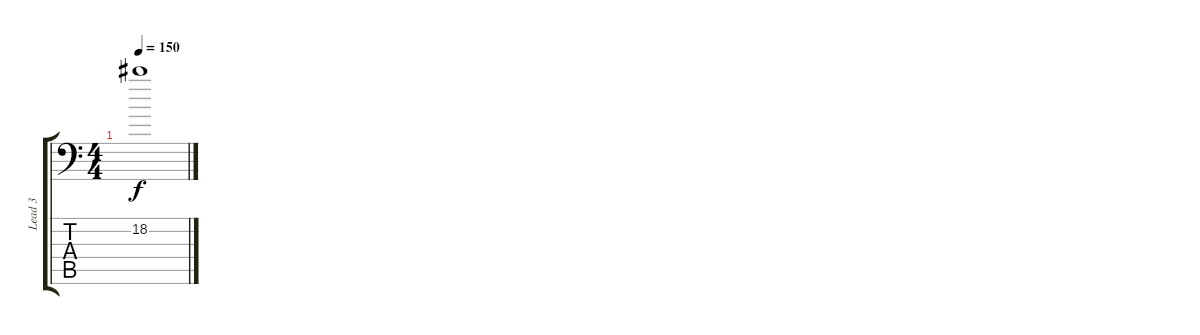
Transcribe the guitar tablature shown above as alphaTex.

\track ("Lead 3" "Lead 3") {instrument distortionguitar}
\staff {score tabs}
\tuning (C4 G3 Eb3 Bb2 F2 Bb1) {hide}
\ts (4 4)
\tempo 150
\clef f4
\ks c
18.2{t}.1{dy f}
